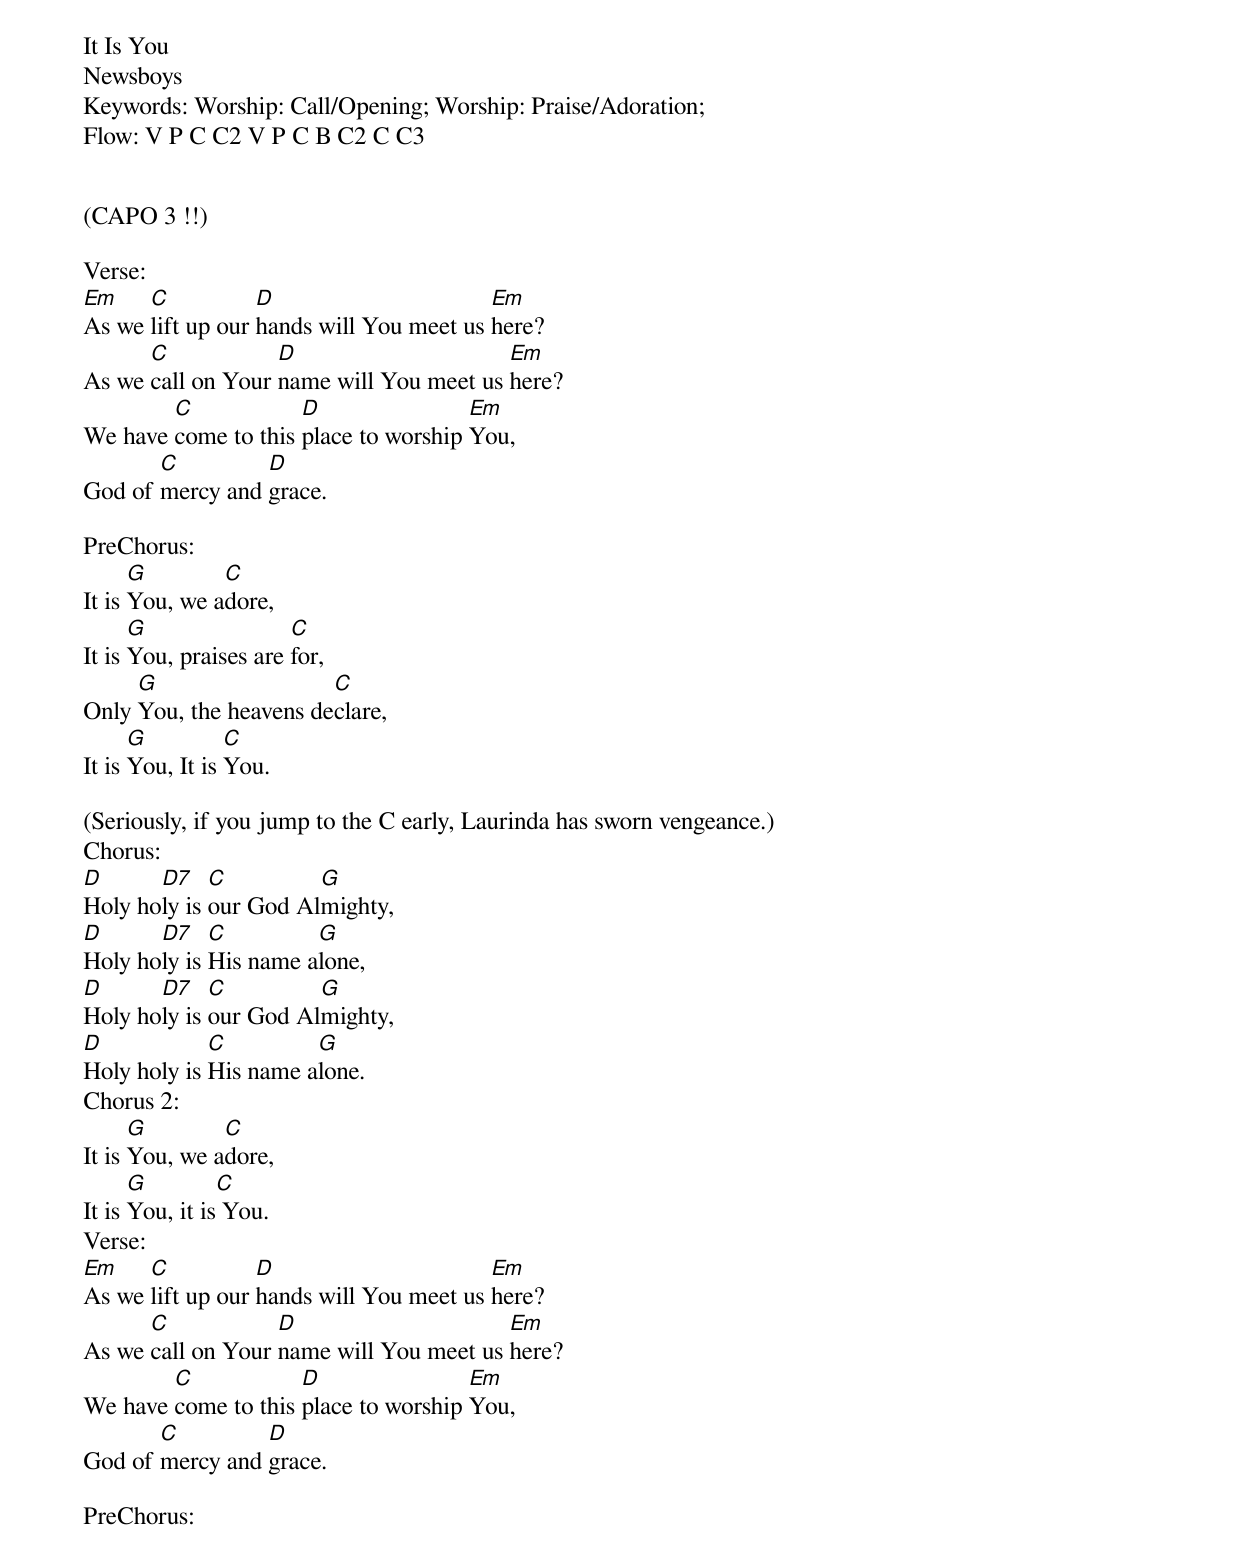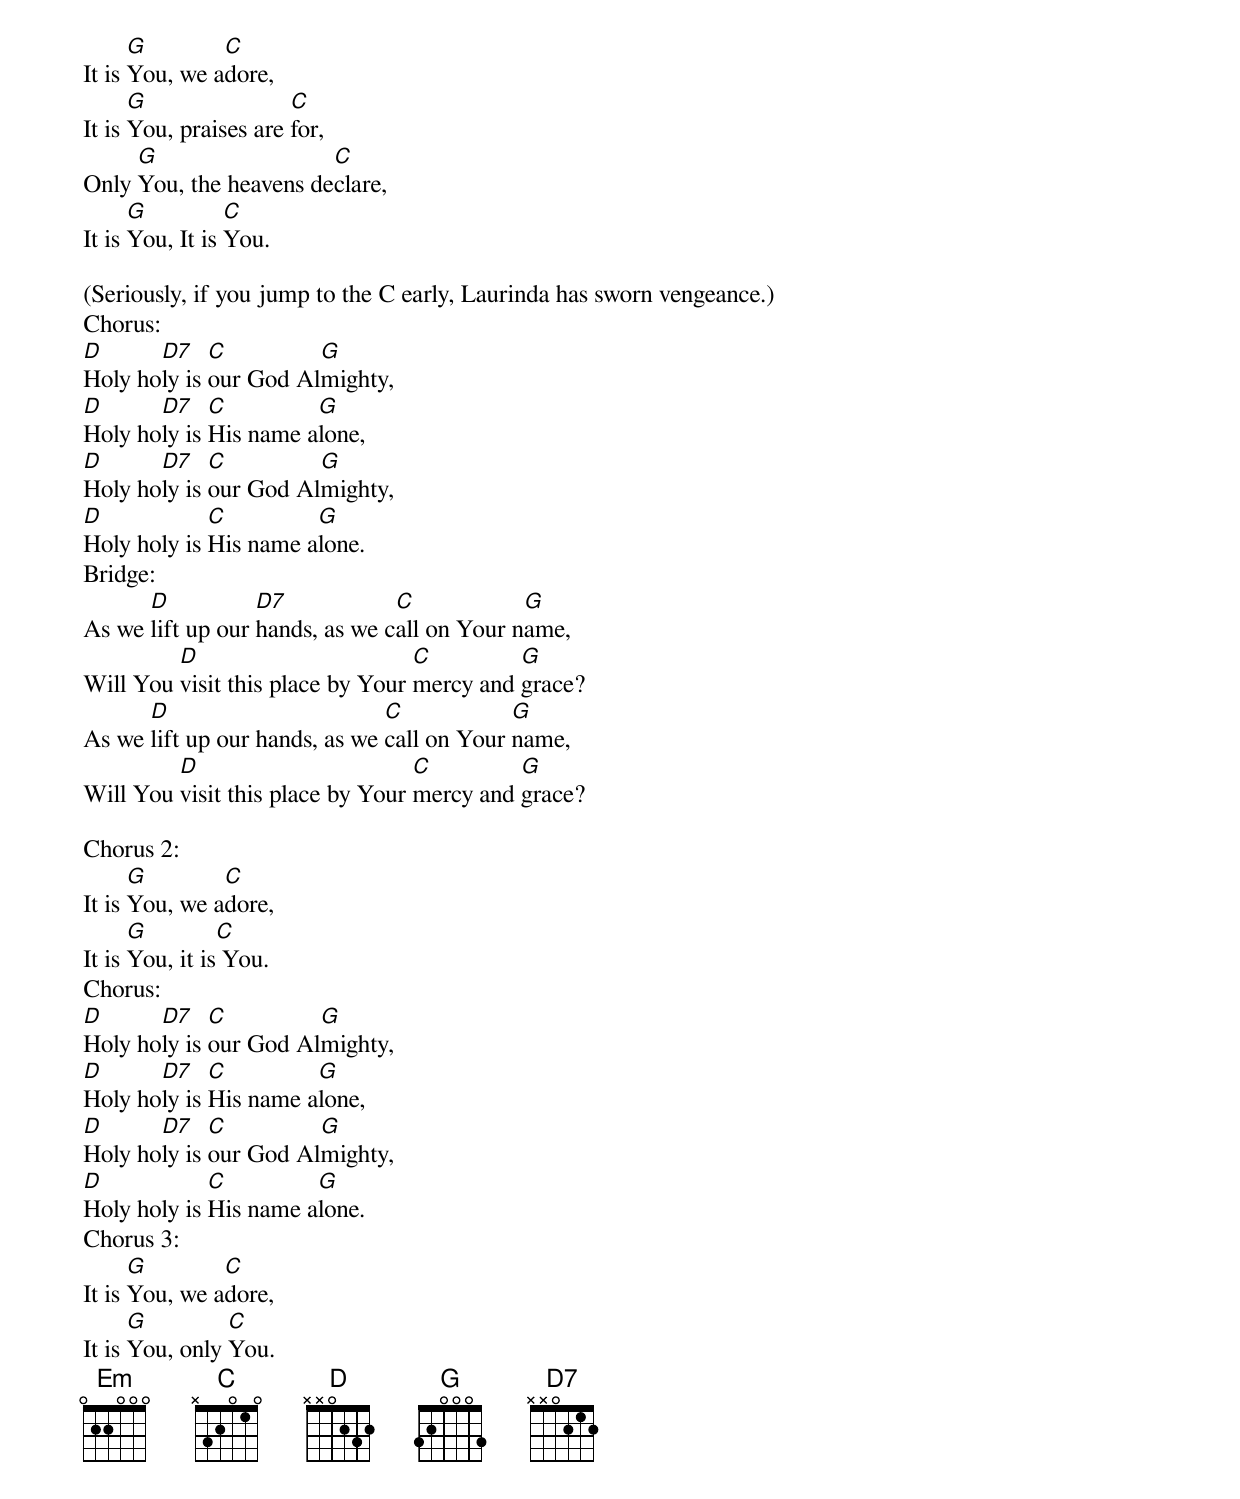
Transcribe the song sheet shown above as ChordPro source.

It Is You
Newsboys
Keywords: Worship: Call/Opening; Worship: Praise/Adoration;
Flow: V P C C2 V P C B C2 C C3


(CAPO 3 !!)

Verse:
[Em]As we [C]lift up our [D]hands will You meet us [Em]here?
As we [C]call on Your [D]name will You meet us [Em]here?
We have [C]come to this [D]place to worship [Em]You,
God of [C]mercy and [D]grace.

PreChorus:
It is [G]You, we a[C]dore,
It is [G]You, praises are [C]for,
Only [G]You, the heavens de[C]clare,
It is [G]You, It is [C]You.

(Seriously, if you jump to the C early, Laurinda has sworn vengeance.)
Chorus:
[D]Holy ho[D7]ly is [C]our God Al[G]mighty,
[D]Holy ho[D7]ly is [C]His name a[G]lone,
[D]Holy ho[D7]ly is [C]our God Al[G]mighty,
[D]Holy holy is [C]His name a[G]lone.
Chorus 2:
It is [G]You, we a[C]dore,
It is [G]You, it is[C] You.
Verse:
[Em]As we [C]lift up our [D]hands will You meet us [Em]here?
As we [C]call on Your [D]name will You meet us [Em]here?
We have [C]come to this [D]place to worship [Em]You,
God of [C]mercy and [D]grace.

PreChorus:
It is [G]You, we a[C]dore,
It is [G]You, praises are [C]for,
Only [G]You, the heavens de[C]clare,
It is [G]You, It is [C]You.

(Seriously, if you jump to the C early, Laurinda has sworn vengeance.)
Chorus:
[D]Holy ho[D7]ly is [C]our God Al[G]mighty,
[D]Holy ho[D7]ly is [C]His name a[G]lone,
[D]Holy ho[D7]ly is [C]our God Al[G]mighty,
[D]Holy holy is [C]His name a[G]lone.
Bridge:
As we [D]lift up our [D7]hands, as we c[C]all on Your n[G]ame,
Will You [D]visit this place by Your [C]mercy and [G]grace?
As we [D]lift up our hands, as we [C]call on Your [G]name,
Will You [D]visit this place by Your [C]mercy and [G]grace?

Chorus 2:
It is [G]You, we a[C]dore,
It is [G]You, it is[C] You.
Chorus:
[D]Holy ho[D7]ly is [C]our God Al[G]mighty,
[D]Holy ho[D7]ly is [C]His name a[G]lone,
[D]Holy ho[D7]ly is [C]our God Al[G]mighty,
[D]Holy holy is [C]His name a[G]lone.
Chorus 3:
It is [G]You, we a[C]dore,
It is [G]You, only [C]You.
